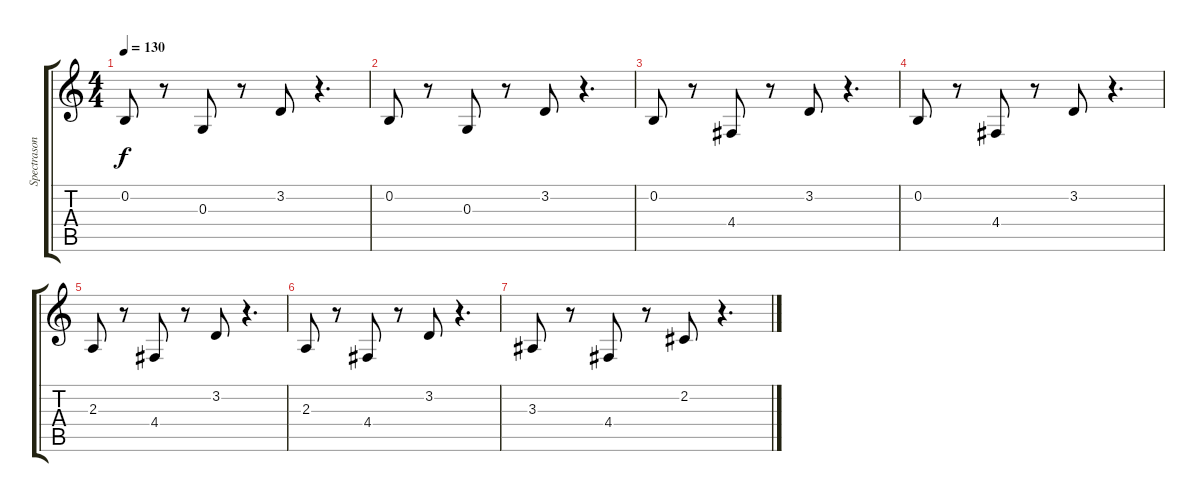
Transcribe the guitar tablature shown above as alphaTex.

\track ("Spectrasonics Omnisphere" "Spectrason") {instrument pad2warm}
\staff {score tabs}
\tuning (E4 B3 G3 D3 A2 E2) {hide}
\ts (4 4)
\tempo 130
\clef g2
\ks c
0.2.8{dy f instrument pad3polysynth} r.8 0.3.8 r.8 3.2.8 r.4{d} |
0.2.8{instrument pad3polysynth} r.8 0.3.8 r.8 3.2.8 r.4{d} |
0.2.8{instrument pad3polysynth} r.8 4.4.8 r.8 3.2.8 r.4{d} |
0.2.8{instrument pad3polysynth} r.8 4.4.8 r.8 3.2.8 r.4{d} |
2.3.8 r.8 4.4.8 r.8 3.2.8 r.4{d} |
2.3.8 r.8 4.4.8 r.8 3.2.8 r.4{d} |
3.3.8 r.8 4.4.8 r.8 2.2.8 r.4{d}
